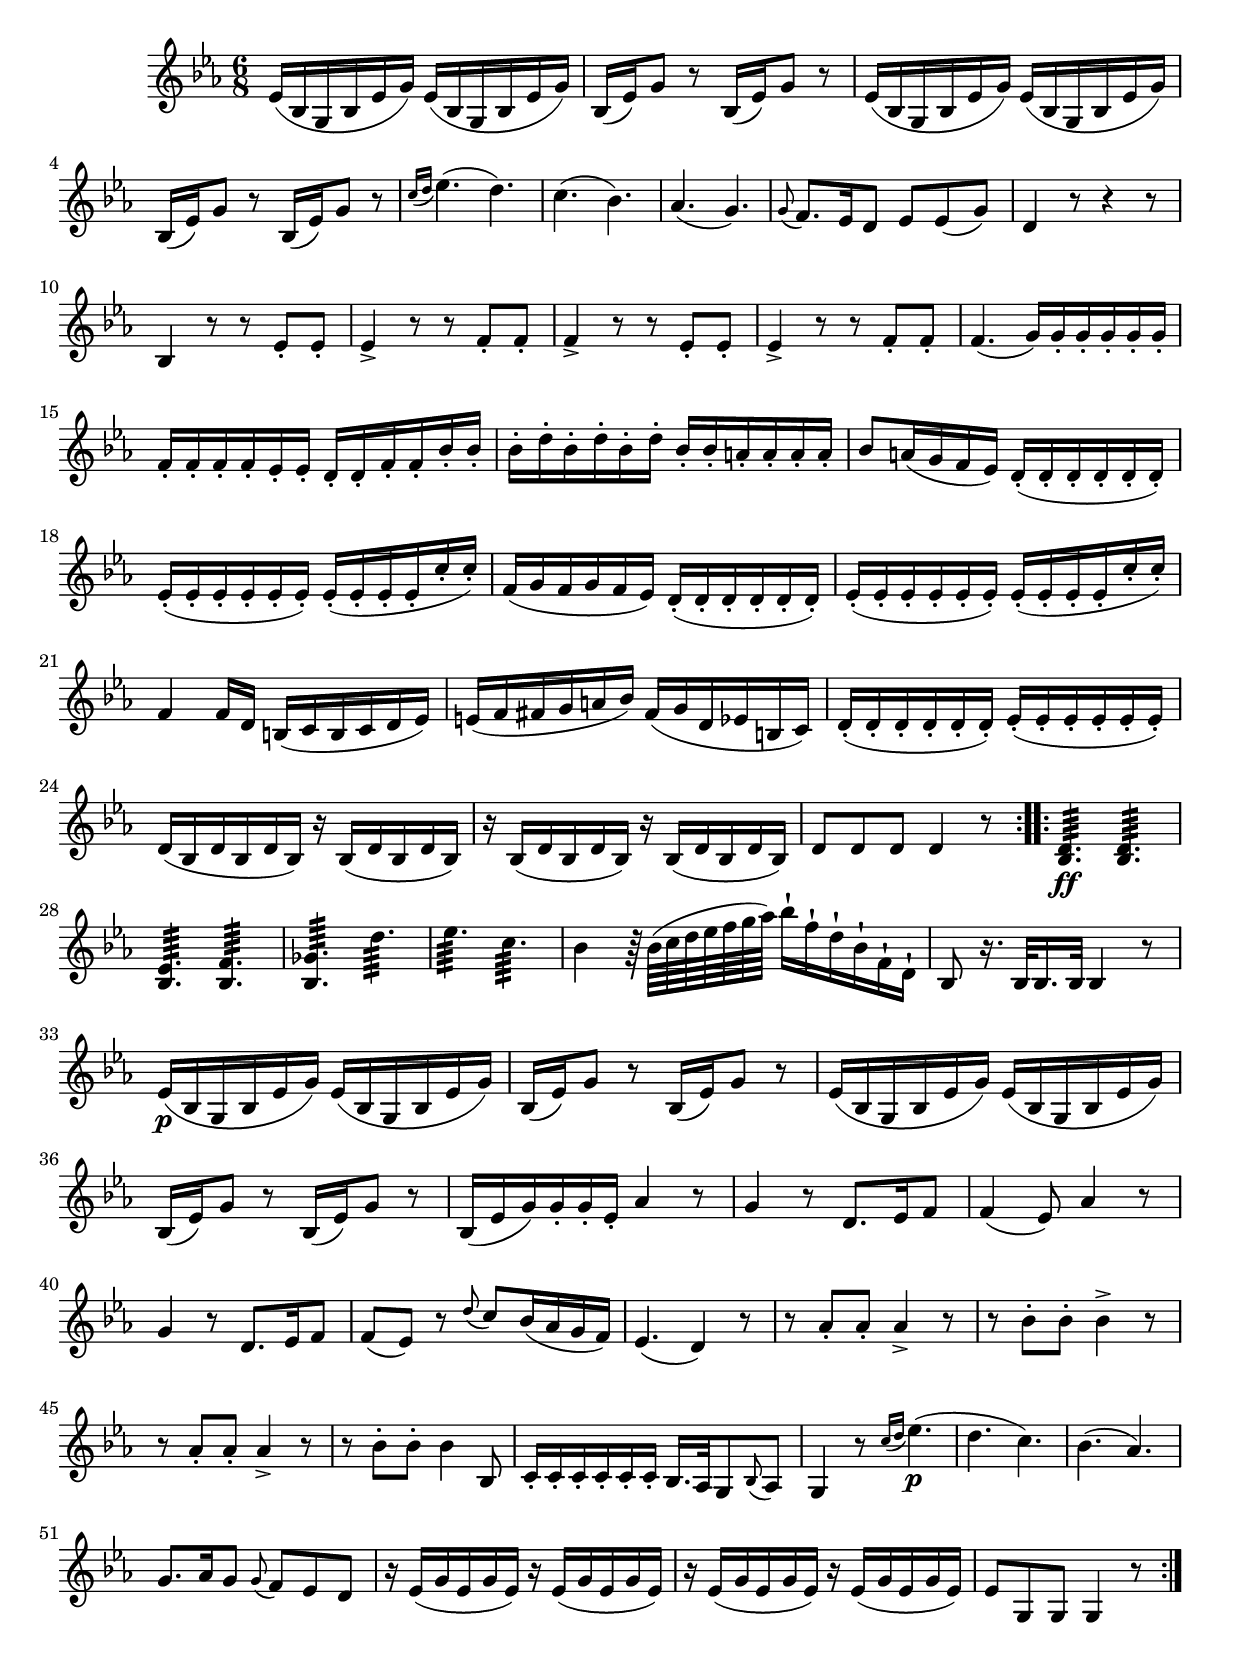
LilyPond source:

\version "2.10.25"      %Gossec - Symphonie si b�mol
                        %Violon2 - 2e mvt  
\relative c''{
\clef treble
\key ees \major
\time 6/8




ees,16( bes g bes ees g) ees( bes g bes ees g)
bes,( ees) g8 r bes,16( ees) g8 r
ees16( bes g bes ees g) ees( bes g bes ees g)
bes,( ees) g8 r bes,16( ees) g8 r
\appoggiatura {c16[ d]} ees4.( d)
c( bes)
aes( g)
\appoggiatura g8 f8. ees16 d8 ees ees( g)
d4 r8 r4 r8
bes4 r8 r ees-. ees-.
ees4-> r8 r f-. f-.
f4-> r8 r ees-. ees-.
ees4-> r8 r f-. f-.
f4.( g16) g-. g-. g-. g-. g-. 
f-. f-. f-. f-. ees-. ees-. d-. d-. f-. f-. bes-. bes-.
bes-. d-. bes-. d-. bes-. d-. bes-. bes-. a-. a-. a-. a-.
bes8 a16( g f ees) d-.( d-. d-. d-. d-. d-.)
ees-.( ees-. ees-. ees-. ees-. ees-.) ees-.( ees-. ees-. ees-. c'-. c-.)
f,( g f g f ees) d-.( d-. d-. d-. d-. d-.)
ees-.( ees-. ees-. ees-. ees-. ees-.) ees-.( ees-. ees-. ees-. c'-. c-.)
f,4 f16 d b( c b c d ees)
e( f fis g a bes) fis( g d ees b c)     % SIEBER: 10e double-croche, e b�carre
d-.( d-. d-. d-. d-. d-.) ees-.( ees-. ees-. ees-. ees-. ees-.)
d( bes d bes d bes) r bes( d bes d bes)
r bes( d bes d bes) r bes( d bes d bes)
d8 d d d4 r8 \bar ":|:"
<bes d>4.:64\ff <bes d>:
<bes ees>: <bes f'>:
<bes ges'>: d':
ees: c:
bes4 r64 bes( c d ees f g aes) bes16-| f-| d-| bes-| f-| d-|
bes8 r16. bes32 bes16. bes32 bes4 r8     % SIEBER: bes8. bes16 bes8. bes16 bes4 r8    COPIE RYTHME DES BASSES
ees16(\p bes g bes ees g) ees( bes g bes ees g)
bes,( ees) g8 r bes,16( ees) g8 r
ees16( bes g bes ees g) ees( bes g bes ees g)
bes,( ees) g8 r bes,16( ees) g8 r
bes,16( ees g) g-. g-. ees-. aes4 r8
g4 r8 d8. ees16 f8
f4( ees8) aes4 r8
g4 r8 d8. ees16 f8
f( ees) r \appoggiatura d' c bes16( aes g f)
ees4.( d4) r8
r aes'-. aes-. aes4-> r8
r bes-. bes-. bes4-> r8
r aes-. aes-. aes4-> r8
r bes-. bes-. bes4 bes,8
c16-. c-. c-. c-. c-. c-. bes16. aes32 g8 \appoggiatura bes aes
g4 r8 \appoggiatura {c'16[ d]} ees4.\p(
d c)
bes( aes)
g8. aes16 g8 \appoggiatura g f ees d
\repeat unfold 4 {r16 ees( g ees g ees)}
%
ees8 g, g g4 r8 \bar ":|" 
}
